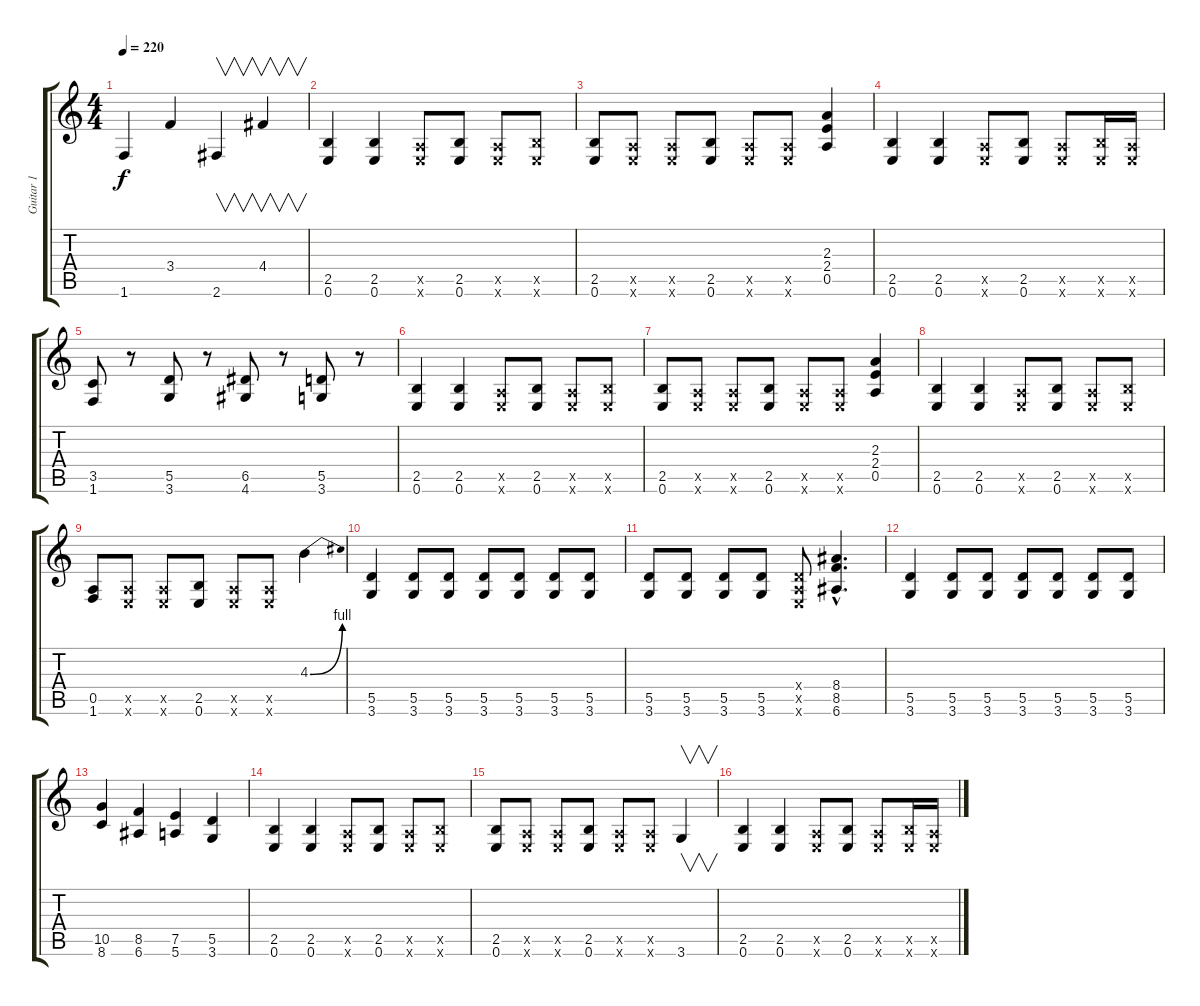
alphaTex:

\track ("Guitar 1" "Guitar 1") {instrument distortionguitar}
\staff {score tabs}
\tuning (E4 B3 G3 D3 A2 E2) {hide}
\ts (4 4)
\tempo 220
\clef g2
\ks c
1.6.4{dy f} 3.4.4 2.6.4{v} 4.4.4{v} |
(2.5 0.6).4 (2.5 0.6).4 (0.5{x} 0.6{x}).8 (2.5 0.6).8 (0.5{x} 0.6{x}).8 (2.5{x} 0.6{x}).8 |
(2.5 0.6).8 (0.5{x} 0.6{x}).8 (0.5{x} 0.6{x}).8 (2.5 0.6).8 (0.5{x} 0.6{x}).8 (0.5{x} 0.6{x}).8 (2.3 2.4 0.5).4 |
(2.5 0.6).4 (2.5 0.6).4 (0.5{x} 0.6{x}).8 (2.5 0.6).8 (0.5{x} 0.6{x}).8 (2.5{x} 0.6{x}).16 (0.5{x} 0.6{x}).16 |
(3.5 1.6).8 r.8 (5.5 3.6).8 r.8 (6.5 4.6).8 r.8 (5.5 3.6).8 r.8 |
(2.5 0.6).4 (2.5 0.6).4 (0.5{x} 0.6{x}).8 (2.5 0.6).8 (0.5{x} 0.6{x}).8 (2.5{x} 0.6{x}).8 |
(2.5 0.6).8 (0.5{x} 0.6{x}).8 (0.5{x} 0.6{x}).8 (2.5 0.6).8 (0.5{x} 0.6{x}).8 (0.5{x} 0.6{x}).8 (2.3 2.4 0.5).4 |
(2.5 0.6).4 (2.5 0.6).4 (0.5{x} 0.6{x}).8 (2.5 0.6).8 (0.5{x} 0.6{x}).8 (2.5{x} 0.6{x}).8 |
(0.5 1.6).8 (0.5{x} 0.6{x}).8 (0.5{x} 0.6{x}).8 (2.5 0.6).8 (0.5{x} 0.6{x}).8 (0.5{x} 0.6{x}).8 4.3{be (bend 0 0 60 4)}.4 |
(5.5 3.6).4 (5.5 3.6).8 (5.5 3.6).8 (5.5 3.6).8 (5.5 3.6).8 (5.5 3.6).8 (5.5 3.6).8 |
(5.5 3.6).8 (5.5 3.6).8 (5.5 3.6).8 (5.5 3.6).8 (0.4{x} 0.5{x} 0.6{x}).8 (8.4{hac} 8.5{hac} 6.6{hac}).4{d} |
(5.5 3.6).4 (5.5 3.6).8 (5.5 3.6).8 (5.5 3.6).8 (5.5 3.6).8 (5.5 3.6).8 (5.5 3.6).8 |
(10.5 8.6).4 (8.5 6.6).4 (7.5 5.6).4 (5.5 3.6).4 |
(2.5 0.6).4 (2.5 0.6).4 (0.5{x} 0.6{x}).8 (2.5 0.6).8 (0.5{x} 0.6{x}).8 (2.5{x} 0.6{x}).8 |
(2.5 0.6).8 (0.5{x} 0.6{x}).8 (0.5{x} 0.6{x}).8 (2.5 0.6).8 (0.5{x} 0.6{x}).8 (0.5{x} 0.6{x}).8 3.6.4{v} |
(2.5 0.6).4 (2.5 0.6).4 (0.5{x} 0.6{x}).8 (2.5 0.6).8 (0.5{x} 0.6{x}).8 (2.5{x} 0.6{x}).16 (0.5{x} 0.6{x}).16
